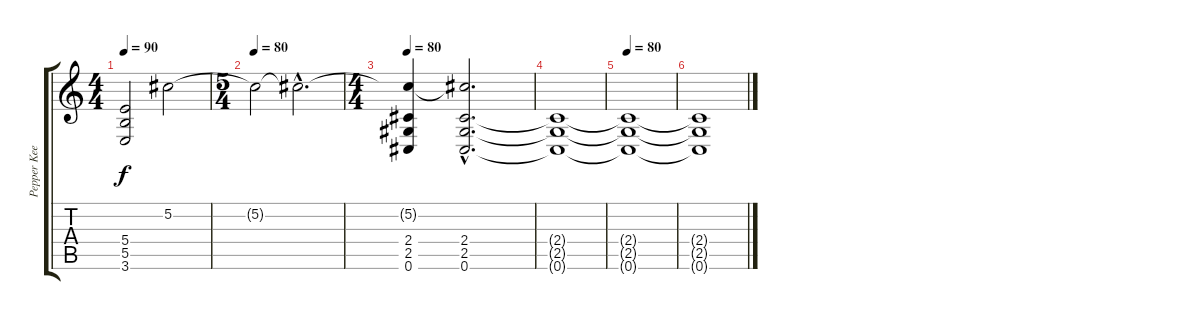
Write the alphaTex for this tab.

\track ("Pepper Keenan" "Pepper Kee") {instrument overdrivenguitar}
\staff {score tabs}
\tuning (Db4 Ab3 E3 B2 Gb2 Db2) {hide}
\ts (4 4)
\tempo 90
\clef g2
\ks c
(5.4 5.5 3.6).2{dy f} 5.2.2 |
\ts (5 4)
\tempo 80
5.2{t}.2 5.2{hac t}.2{d} |
\ts (4 4)
\tempo 80
(5.2{t} 2.4 2.5 0.6).4 (5.2{hac t} 2.4{hac} 2.5{hac} 0.6{hac}).2{d} |
(2.4{t} 2.5{t} 0.6{t}).1 |
\tempo 80
(2.4{t} 2.5{t} 0.6{t}).1 |
(2.4{t} 2.5{t} 0.6{t}).1
